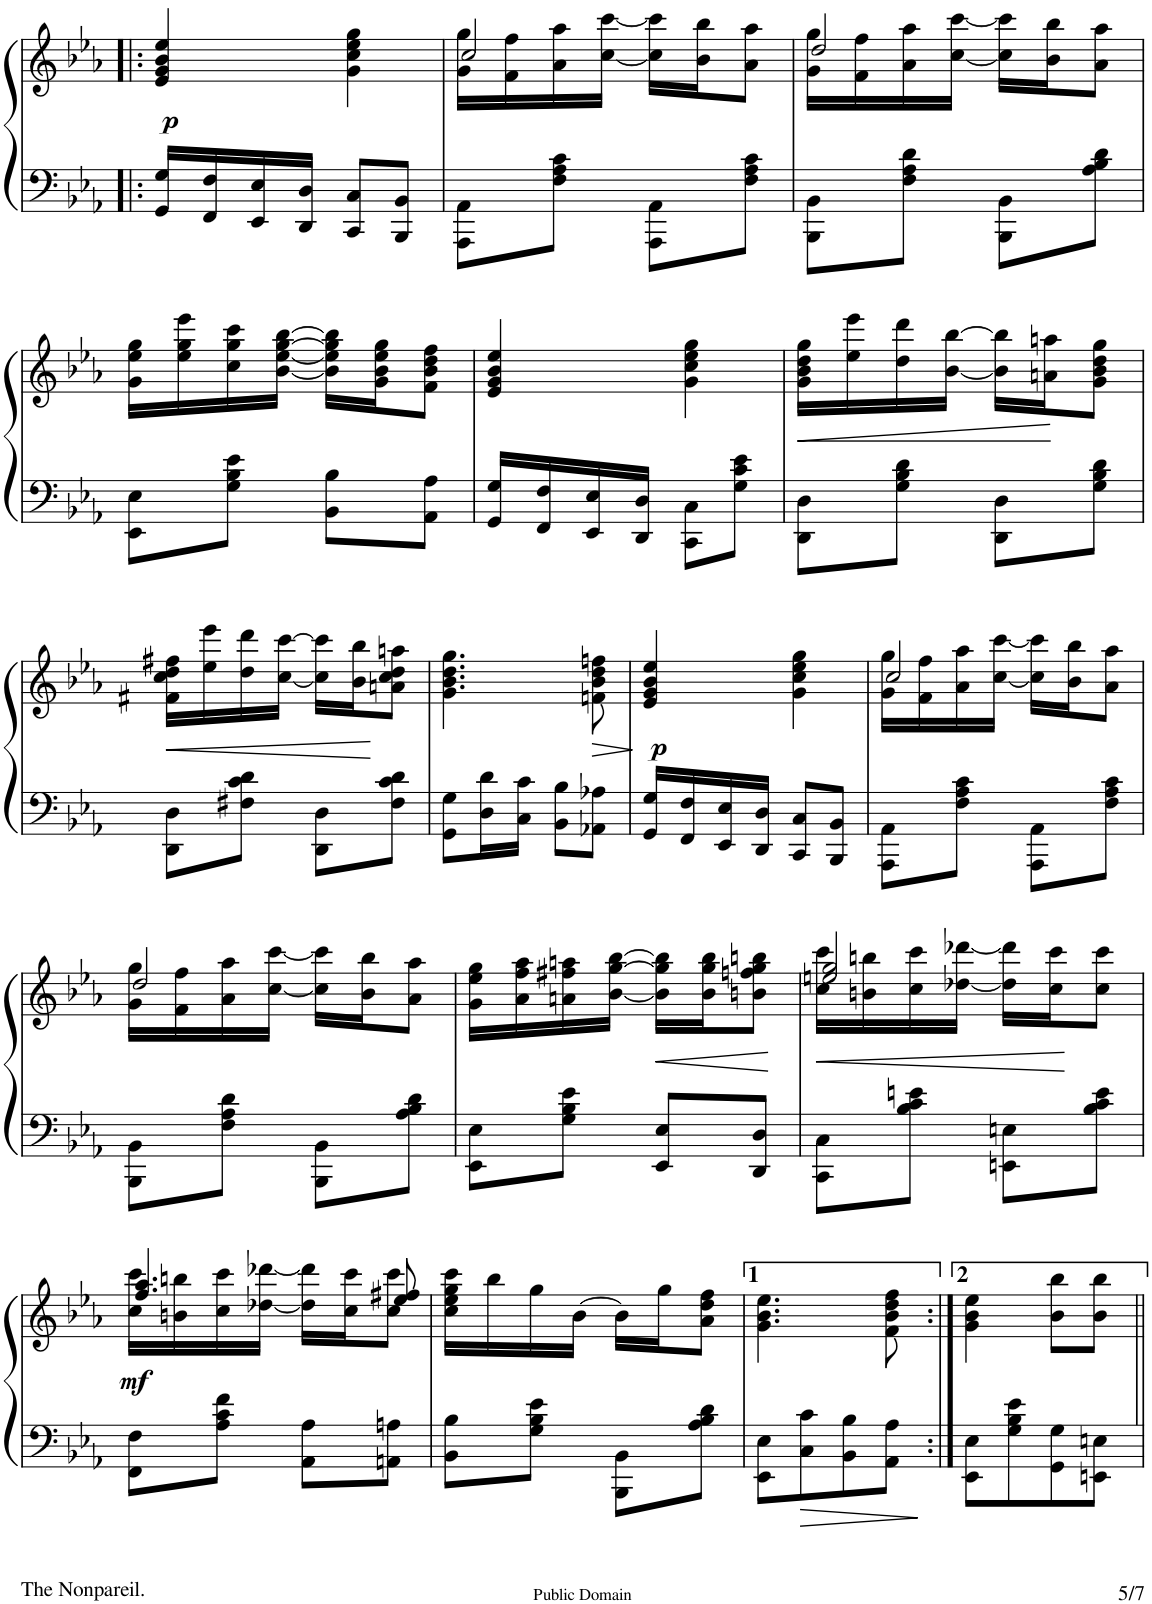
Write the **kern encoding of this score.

**kern	**kern	**dynam
*part1	*part1	*part1
*staff2	*staff1	*staff1/2
*I"Piano	*	*
*I'Pno.	*	*
!!LO:PB:g=z
*clefF4	*clefG2	*
*k[b-e-a-]	*k[b-e-a-]	*
*E-:	*E-:	*
*M2/4	*M2/4	*
=39!|:	=39!|:	=39!|:
!	!	!LO:DY:b
16GG/ 16G/LL	4e-/ 4g/ 4b-/ 4ee-/	p
16FF/ 16F/	.	.
16EE-/ 16E-/	.	.
16DD/ 16D/JJ	.	.
8CC/ 8C/L	4g\ 4cc\ 4ee-\ 4gg\	.
8BBB-/ 8BB-/J	.	.
=40	=40	=40
*	*^	*
8AAA-\ 8AA-\L	16g\ 16gg\LL	2cc/	.
.	16f\ 16ff\	.	.
8F\ 8A-\ 8c\J	16a-\ 16aa-\	.	.
.	[16cc\ [16ccc\JJ	.	.
8AAA-\ 8AA-\L	16cc\] 16ccc\]LL	.	.
.	16b-\ 16bb-\J	.	.
8F\ 8A-\ 8c\J	8a-\ 8aa-\J	.	.
=41	=41	=41	=41
8BBB-\ 8BB-\L	16g\ 16gg\LL	2dd/	.
.	16f\ 16ff\	.	.
8F\ 8A-\ 8d\J	16a-\ 16aa-\	.	.
.	[16cc\ [16ccc\JJ	.	.
8BBB-\ 8BB-\L	16cc\] 16ccc\]LL	.	.
.	16b-\ 16bb-\J	.	.
8A-\ 8B-\ 8d\J	8a-\ 8aa-\J	.	.
*	*v	*v	*
!!LO:LB:g=z
=42	=42	=42
8EE-\ 8E-\L	16g\ 16ee-\ 16gg\LL	.
.	16ee-\ 16gg\ 16eee-\	.
8G\ 8B-\ 8e-\J	16cc\ 16gg\ 16ccc\	.
.	[16b-\ [16ee-\ [16gg\ [16bb-\JJ	.
8BB-\ 8B-\L	16b-\] 16ee-\] 16gg\] 16bb-\]LL	.
.	16g\ 16b-\ 16ee-\ 16gg\J	.
8AA-\ 8A-\J	8f\ 8b-\ 8dd\ 8ff\J	.
=43	=43	=43
16GG/ 16G/LL	4e-/ 4g/ 4b-/ 4ee-/	.
16FF/ 16F/	.	.
16EE-/ 16E-/	.	.
16DD/ 16D/JJ	.	.
8CC\ 8C\L	4g\ 4cc\ 4ee-\ 4gg\	.
8G\ 8c\ 8e-\J	.	.
=44	=44	=44
!	!	!LO:HP:b
8DD\ 8D\L	16g\ 16b-\ 16dd\ 16gg\LL	<
.	16ee-\ 16eee-\	.
8G\ 8B-\ 8d\J	16dd\ 16ddd\	.
.	[16b-\ [16bb-\JJ	.
8DD\ 8D\L	16b-\] 16bb-\]LL	.
.	16an\ 16aan\J	.
8G\ 8B-\ 8d\J	8g\ 8b-\ 8dd\ 8gg\J	[
!!LO:LB:g=z
=45	=45	=45
!	!	!LO:HP:b
8DD\ 8D\L	16f#X\ 16cc\ 16dd\ 16ff#X\LL	<
.	16ee-\ 16eee-\	.
8F#X\ 8c\ 8d\J	16dd\ 16ddd\	.
.	[16cc\ [16ccc\JJ	.
8DD\ 8D\L	16cc\] 16ccc\]LL	.
.	16b-\ 16bb-\J	.
8F#\ 8c\ 8d\J	8an\ 8cc\ 8dd\ 8aan\J	[
=46	=46	=46
8GG\ 8G\L	4.g\ 4.b-\ 4.dd\ 4.gg\	.
16D\ 16d\L	.	.
16C\ 16c\JJ	.	.
8BB-\ 8B-\L	.	.
!	!	!LO:HP:b
8AA-X\ 8A-X\J	8fn\ 8b-\ 8dd\ 8ffn\	>
.	.	]
=47	=47	=47
!	!	!LO:DY:b
16GG/ 16G/LL	4e-/ 4g/ 4b-/ 4ee-/	p
16FF/ 16F/	.	.
16EE-/ 16E-/	.	.
16DD/ 16D/JJ	.	.
8CC/ 8C/L	4g\ 4cc\ 4ee-\ 4gg\	.
8BBB-/ 8BB-/J	.	.
=48	=48	=48
*	*^	*
8AAA-\ 8AA-\L	16g\ 16gg\LL	2cc/	.
.	16f\ 16ff\	.	.
8F\ 8A-\ 8c\J	16a-\ 16aa-\	.	.
.	[16cc\ [16ccc\JJ	.	.
8AAA-\ 8AA-\L	16cc\] 16ccc\]LL	.	.
.	16b-\ 16bb-\J	.	.
8F\ 8A-\ 8c\J	8a-\ 8aa-\J	.	.
!!LO:LB:g=z	!!
=49	=49	=49	=49
8BBB-\ 8BB-\L	16g\ 16gg\LL	2dd/	.
.	16f\ 16ff\	.	.
8F\ 8A-\ 8d\J	16a-\ 16aa-\	.	.
.	[16cc\ [16ccc\JJ	.	.
8BBB-\ 8BB-\L	16cc\] 16ccc\]LL	.	.
.	16b-\ 16bb-\J	.	.
8A-\ 8B-\ 8d\J	8a-\ 8aa-\J	.	.
*	*v	*v	*
=50	=50	=50
8EE-\ 8E-\L	16g\ 16ee-\ 16gg\LL	.
.	16a-\ 16ff\ 16aa-\	.
8G\ 8B-\ 8e-\J	16an\ 16ff#X\ 16aan\	.
.	[16b-\ [16gg\ [16bb-\JJ	.
!	!	!LO:HP:b
8EE-/ 8E-/L	16b-\] 16gg\] 16bb-\]LL	<
.	16b-\ 16gg\ 16bb-\J	.
8DD/ 8D/J	8bn\ 8ffn\ 8gg\ 8bbn\J	.
.	.	[
=51	=51	=51
!	!	!LO:HP:b
*	*^	*
8CC\ 8C\L	16cc\ 16ccc\LL	2een/ 2gg/	<
.	16bn\ 16bbn\	.	.
8B-\ 8c\ 8en\J	16cc\ 16ccc\	.	.
.	[16dd-X\ [16ddd-X\JJ	.	.
8EEn\ 8En\L	16dd-\] 16ddd-\]LL	.	.
.	16cc\ 16ccc\J	.	.
8B-\ 8c\ 8e\J	8cc\ 8ccc\J	.	[
!!LO:LB:g=z	!!
=52	=52	=52	=52
!	!	!	!LO:DY:b
8FF\ 8F\L	16cc\ 16ccc\LL	4.ff/ 4.aa-/	mf
.	16bn\ 16bbn\	.	.
8A-\ 8c\ 8f\J	16cc\ 16ccc\	.	.
.	[16dd-X\ [16ddd-X\JJ	.	.
8AA-\ 8A-\L	16dd-\] 16ddd-\]LL	.	.
.	16cc\ 16ccc\J	.	.
8AAn\ 8An\J	8cc\ 8ccc\J	8ee-/ 8ff#X/	.
*	*v	*v	*
=53	=53	=53
8BB-\ 8B-\L	16cc\ 16ee-\ 16gg\ 16ccc\LL	.
.	16bb-\	.
8G\ 8B-\ 8e-\J	16gg\	.
.	[16b-\JJ	.
8BBB-\ 8BB-\L	16b-\LL]	.
.	16gg\J	.
8A-\ 8B-\ 8d\J	8a-\ 8dd\ 8ff\J	.
=54	=54	=54
8EE-\ 8E-\L	4.g\ 4.b-\ 4.ee-\	.
8C\ 8c\	.	.
8BB-\ 8B-\	.	.
8AA-\ 8A-\J	8f\ 8b-\ 8dd\ 8ff\	.
=55:|!	=55:|!	=55:|!
8EE-\ 8E-\L	4g\ 4b-\ 4ee-\	.
8G\ 8B-\ 8e-\	.	.
8GG\ 8G\	8b-\ 8bb-\L	.
8EEn\ 8En\J	8b-\ 8bb-\J	.
=||	=||	=||
*-	*-	*-
